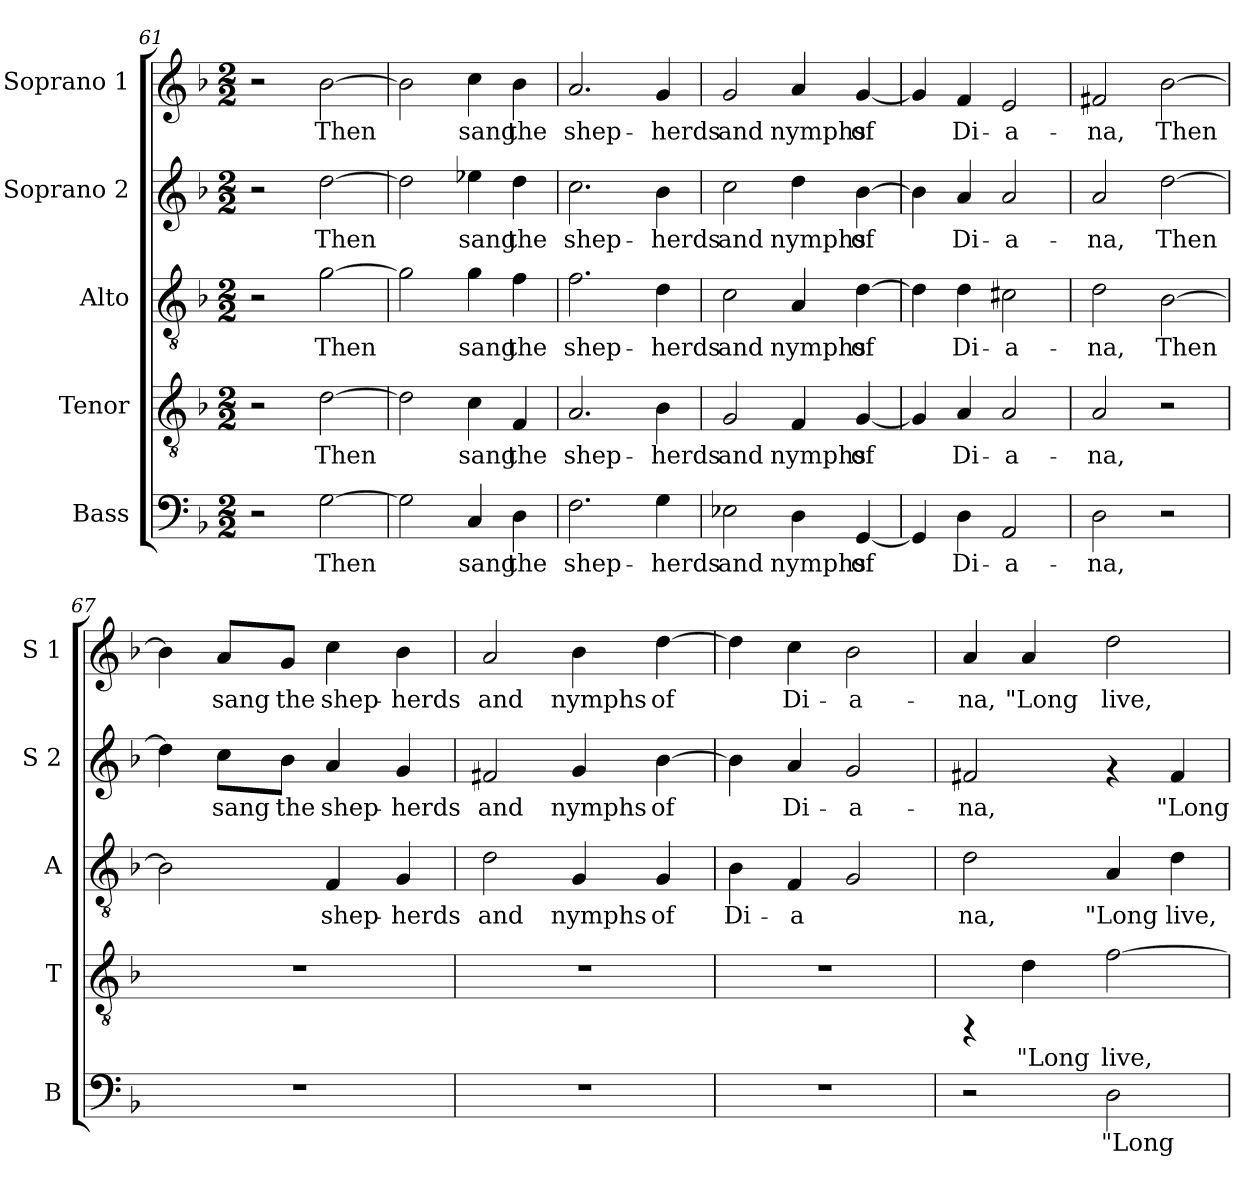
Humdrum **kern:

**kern	**text	**kern	**text	**kern	**text	**kern	**text	**kern	**text
*part5	*part5	*part4	*part4	*part3	*part3	*part2	*part2	*part1	*part1
*staff5	*staff5	*staff4	*staff4	*staff3	*staff3	*staff2	*staff2	*staff1	*staff1
*I"Bass	*	*I"Tenor	*	*I"Alto	*	*I"Soprano 2	*	*I"Soprano 1	*
*I'B	*	*I'T	*	*I'A	*	*I'S 2	*	*I'S 1	*
*clefF4	*	*clefGv2	*	*clefGv2	*	*clefG2	*	*clefG2	*
*k[b-]	*	*k[b-]	*	*k[b-]	*	*k[b-]	*	*k[b-]	*
*F:	*	*F:	*	*F:	*	*F:	*	*F:	*
*M2/2	*	*M2/2	*	*M2/2	*	*M2/2	*	*M2/2	*
=61	=61	=61	=61	=61	=61	=61	=61	=61	=61
2r	.	2r	.	2r	.	2r	.	2r	.
!	!LO:LY:b:rj	!	!LO:LY:b:cj	!	!LO:LY:b:cj	!	!LO:LY:b:cj	!	!LO:LY:b:cj
[>2G\	Then	[>2d\	Then	[>2g\	Then	[>2dd\	Then	[>2b-\	Then
=62	=62	=62	=62	=62	=62	=62	=62	=62	=62
!	!LO:LY:b:rj	!	!LO:LY:b:cj	!	!LO:LY:b:cj	!	!LO:LY:b:cj	!	!LO:LY:b:cj
2G\]	.	2d\]	.	2g\]	.	2dd\]	.	2b-\]	.
!	!LO:LY:b:rj	!	!LO:LY:b:cj	!	!LO:LY:b:cj	!	!LO:LY:b:cj	!	!LO:LY:b:cj
4C/	sang	4c\	sang	4g\	sang	4ee-X\	sang	4cc\	sang
!	!LO:LY:b:rj	!	!LO:LY:b:cj	!	!LO:LY:b:cj	!	!LO:LY:b:cj	!	!LO:LY:b:cj
4D\	the	4F/	the	4f\	the	4dd\	the	4b-\	the
=63	=63	=63	=63	=63	=63	=63	=63	=63	=63
!	!LO:LY:b:rj	!	!LO:LY:b:cj	!	!LO:LY:b:cj	!	!LO:LY:b:cj	!	!LO:LY:b:cj
2.F\	shep-	2.A/	shep-	2.f\	shep-	2.cc\	shep-	2.a/	shep-
!	!LO:LY:b:rj	!	!LO:LY:b:cj	!	!LO:LY:b:cj	!	!LO:LY:b:cj	!	!LO:LY:b:cj
4G\	-herds	4B-\	-herds	4d\	-herds	4b-\	-herds	4g/	-herds
!!LO:PB:g=z
=64	=64	=64	=64	=64	=64	=64	=64	=64	=64
!	!LO:LY:b:rj	!	!LO:LY:b:cj	!	!LO:LY:b:cj	!	!LO:LY:b:cj	!	!LO:LY:b:cj
2E-X\	and	2G/	and	2c\	and	2cc\	and	2g/	and
!	!LO:LY:b:rj	!	!LO:LY:b:cj	!	!LO:LY:b:cj	!	!LO:LY:b:cj	!	!LO:LY:b:cj
4D\	nymphs	4F/	nymphs	4A/	nymphs	4dd\	nymphs	4a/	nymphs
!	!LO:LY:b:rj	!	!LO:LY:b:cj	!	!LO:LY:b:cj	!	!LO:LY:b:cj	!	!LO:LY:b:cj
[<4GG/	of	[<4G/	of	[>4d\	of	[>4b-\	of	[<4g/	of
=65	=65	=65	=65	=65	=65	=65	=65	=65	=65
!	!LO:LY:b:rj	!	!LO:LY:b:cj	!	!LO:LY:b:cj	!	!LO:LY:b:cj	!	!LO:LY:b:cj
4GG/]	.	4G/]	.	4d\]	.	4b-\]	.	4g/]	.
!	!LO:LY:b:rj	!	!LO:LY:b:cj	!	!LO:LY:b:cj	!	!LO:LY:b:cj	!	!LO:LY:b:cj
4D\	Di-	4A/	Di-	4d\	Di-	4a/	Di-	4f/	Di-
!	!LO:LY:b:rj	!	!LO:LY:b:cj	!	!LO:LY:b:cj	!	!LO:LY:b:cj	!	!LO:LY:b:cj
2AA/	-a-	2A/	-a-	2c#X\	-a-	2a/	-a-	2e/	-a-
=66	=66	=66	=66	=66	=66	=66	=66	=66	=66
!	!LO:LY:b:rj	!	!LO:LY:b:cj	!	!LO:LY:b:cj	!	!LO:LY:b:cj	!	!LO:LY:b:cj
2D\	-na,	2A/	-na,	2d\	-na,	2a/	-na,	2f#X/	-na,
!	!	!	!	!	!LO:LY:b:cj	!	!LO:LY:b:cj	!	!LO:LY:b:cj
2r	.	2r	.	[>2B-\	Then	[>2dd\	Then	[>2b-\	Then
=67	=67	=67	=67	=67	=67	=67	=67	=67	=67
!	!	!	!	!	!LO:LY:b:cj	!	!LO:LY:b:cj	!	!LO:LY:b:cj
1r	.	1r	.	2B-\]	.	4dd\]	.	4b-\]	.
!	!	!	!	!	!	!	!LO:LY:b:cj	!	!LO:LY:b:cj
.	.	.	.	.	.	8cc\L	sang	8a/L	sang
!	!	!	!	!	!	!	!LO:LY:b:cj	!	!LO:LY:b:cj
.	.	.	.	.	.	8b-\J	the	8g/J	the
!	!	!	!	!	!LO:LY:b:cj	!	!LO:LY:b:cj	!	!LO:LY:b:cj
.	.	.	.	4F/	shep-	4a/	shep-	4cc\	shep-
!	!	!	!	!	!LO:LY:b:cj	!	!LO:LY:b:cj	!	!LO:LY:b:cj
.	.	.	.	4G/	-herds	4g/	-herds	4b-\	-herds
=68	=68	=68	=68	=68	=68	=68	=68	=68	=68
!	!	!	!	!	!LO:LY:b:cj	!	!LO:LY:b:cj	!	!LO:LY:b:cj
1r	.	1r	.	2d\	and	2f#X/	and	2a/	and
!	!	!	!	!	!LO:LY:b:cj	!	!LO:LY:b:cj	!	!LO:LY:b:cj
.	.	.	.	4G/	nymphs	4g/	nymphs	4b-\	nymphs
!	!	!	!	!	!LO:LY:b:cj	!	!LO:LY:b:cj	!	!LO:LY:b:cj
.	.	.	.	4G/	of	[>4b-\	of	[>4dd\	of
=69	=69	=69	=69	=69	=69	=69	=69	=69	=69
!	!	!	!	!	!LO:LY:b:cj	!	!LO:LY:b:cj	!	!LO:LY:b:cj
1r	.	1r	.	4B-\	Di-	4b-\]	.	4dd\]	.
!	!	!	!	!	!LO:LY:b:cj	!	!LO:LY:b:cj	!	!LO:LY:b:cj
.	.	.	.	4F/	-a-	4a/	Di-	4cc\	Di-
!	!	!	!	!	!LO:LY:b:cj	!	!LO:LY:b:cj	!	!LO:LY:b:cj
.	.	.	.	2G/	--	2g/	-a-	2b-\	-a-
!!LO:PB:g=z
=70	=70	=70	=70	=70	=70	=70	=70	=70	=70
!	!	!	!	!	!LO:LY:b:cj	!	!LO:LY:b:cj	!	!LO:LY:b:cj
2r	.	4rFF	.	2d\	-na,	2f#X/	-na,	4a/	-na,
!	!	!	!LO:LY:b:cj	!	!	!	!	!	!LO:LY:b:cj
.	.	4d\	"Long	.	.	.	.	4a/	"Long
!	!LO:LY:b:rj	!	!LO:LY:b:cj	!	!LO:LY:b:cj	!	!	!	!LO:LY:b:cj
2D\	"Long	[>2f\	live,	4A/	"Long	4rf	.	2dd\	live,
!	!	!	!	!	!LO:LY:b:cj	!	!LO:LY:b:cj	!	!
.	.	.	.	4d\	live,	4f#/	"Long	.	.
=	=	=	=	=	=	=	=	=	=
*-	*-	*-	*-	*-	*-	*-	*-	*-	*-
